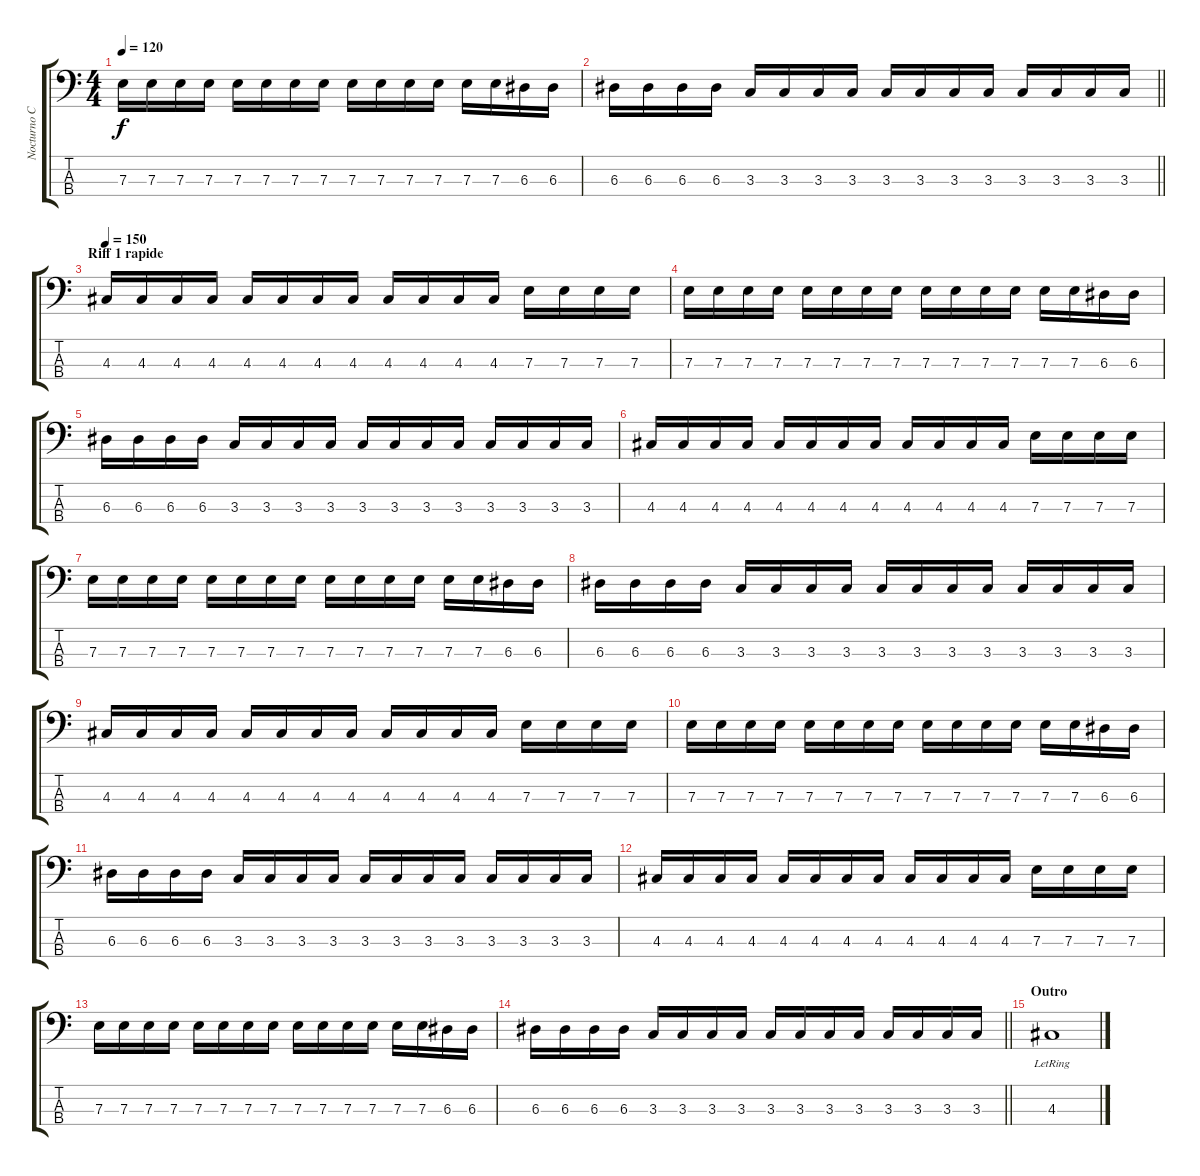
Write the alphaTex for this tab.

\track ("Nocturno Culto" "Nocturno C") {instrument distortionguitar}
\staff {score tabs}
\tuning (G2 D2 A1 E1) {hide}
\ts (4 4)
\tempo 120
\clef f4
\ks c
7.3.16{dy f} 7.3.16 7.3.16 7.3.16 7.3.16 7.3.16 7.3.16 7.3.16 7.3.16 7.3.16 7.3.16 7.3.16 7.3.16 7.3.16 6.3.16 6.3.16 |
\barLineRight lightlight
6.3.16 6.3.16 6.3.16 6.3.16 3.3.16 3.3.16 3.3.16 3.3.16 3.3.16 3.3.16 3.3.16 3.3.16 3.3.16 3.3.16 3.3.16 3.3.16 |
\section ("" "Riff 1 rapide")
\tempo 150
4.3.16 4.3.16 4.3.16 4.3.16 4.3.16 4.3.16 4.3.16 4.3.16 4.3.16 4.3.16 4.3.16 4.3.16 7.3.16 7.3.16 7.3.16 7.3.16 |
7.3.16 7.3.16 7.3.16 7.3.16 7.3.16 7.3.16 7.3.16 7.3.16 7.3.16 7.3.16 7.3.16 7.3.16 7.3.16 7.3.16 6.3.16 6.3.16 |
6.3.16 6.3.16 6.3.16 6.3.16 3.3.16 3.3.16 3.3.16 3.3.16 3.3.16 3.3.16 3.3.16 3.3.16 3.3.16 3.3.16 3.3.16 3.3.16 |
4.3.16 4.3.16 4.3.16 4.3.16 4.3.16 4.3.16 4.3.16 4.3.16 4.3.16 4.3.16 4.3.16 4.3.16 7.3.16 7.3.16 7.3.16 7.3.16 |
7.3.16 7.3.16 7.3.16 7.3.16 7.3.16 7.3.16 7.3.16 7.3.16 7.3.16 7.3.16 7.3.16 7.3.16 7.3.16 7.3.16 6.3.16 6.3.16 |
6.3.16 6.3.16 6.3.16 6.3.16 3.3.16 3.3.16 3.3.16 3.3.16 3.3.16 3.3.16 3.3.16 3.3.16 3.3.16 3.3.16 3.3.16 3.3.16 |
4.3.16 4.3.16 4.3.16 4.3.16 4.3.16 4.3.16 4.3.16 4.3.16 4.3.16 4.3.16 4.3.16 4.3.16 7.3.16 7.3.16 7.3.16 7.3.16 |
7.3.16 7.3.16 7.3.16 7.3.16 7.3.16 7.3.16 7.3.16 7.3.16 7.3.16 7.3.16 7.3.16 7.3.16 7.3.16 7.3.16 6.3.16 6.3.16 |
6.3.16 6.3.16 6.3.16 6.3.16 3.3.16 3.3.16 3.3.16 3.3.16 3.3.16 3.3.16 3.3.16 3.3.16 3.3.16 3.3.16 3.3.16 3.3.16 |
4.3.16 4.3.16 4.3.16 4.3.16 4.3.16 4.3.16 4.3.16 4.3.16 4.3.16 4.3.16 4.3.16 4.3.16 7.3.16 7.3.16 7.3.16 7.3.16 |
7.3.16 7.3.16 7.3.16 7.3.16 7.3.16 7.3.16 7.3.16 7.3.16 7.3.16 7.3.16 7.3.16 7.3.16 7.3.16 7.3.16 6.3.16 6.3.16 |
\barLineRight lightlight
6.3.16 6.3.16 6.3.16 6.3.16 3.3.16 3.3.16 3.3.16 3.3.16 3.3.16 3.3.16 3.3.16 3.3.16 3.3.16 3.3.16 3.3.16 3.3.16 |
\section ("" "Outro")
4.3{lr}.1
